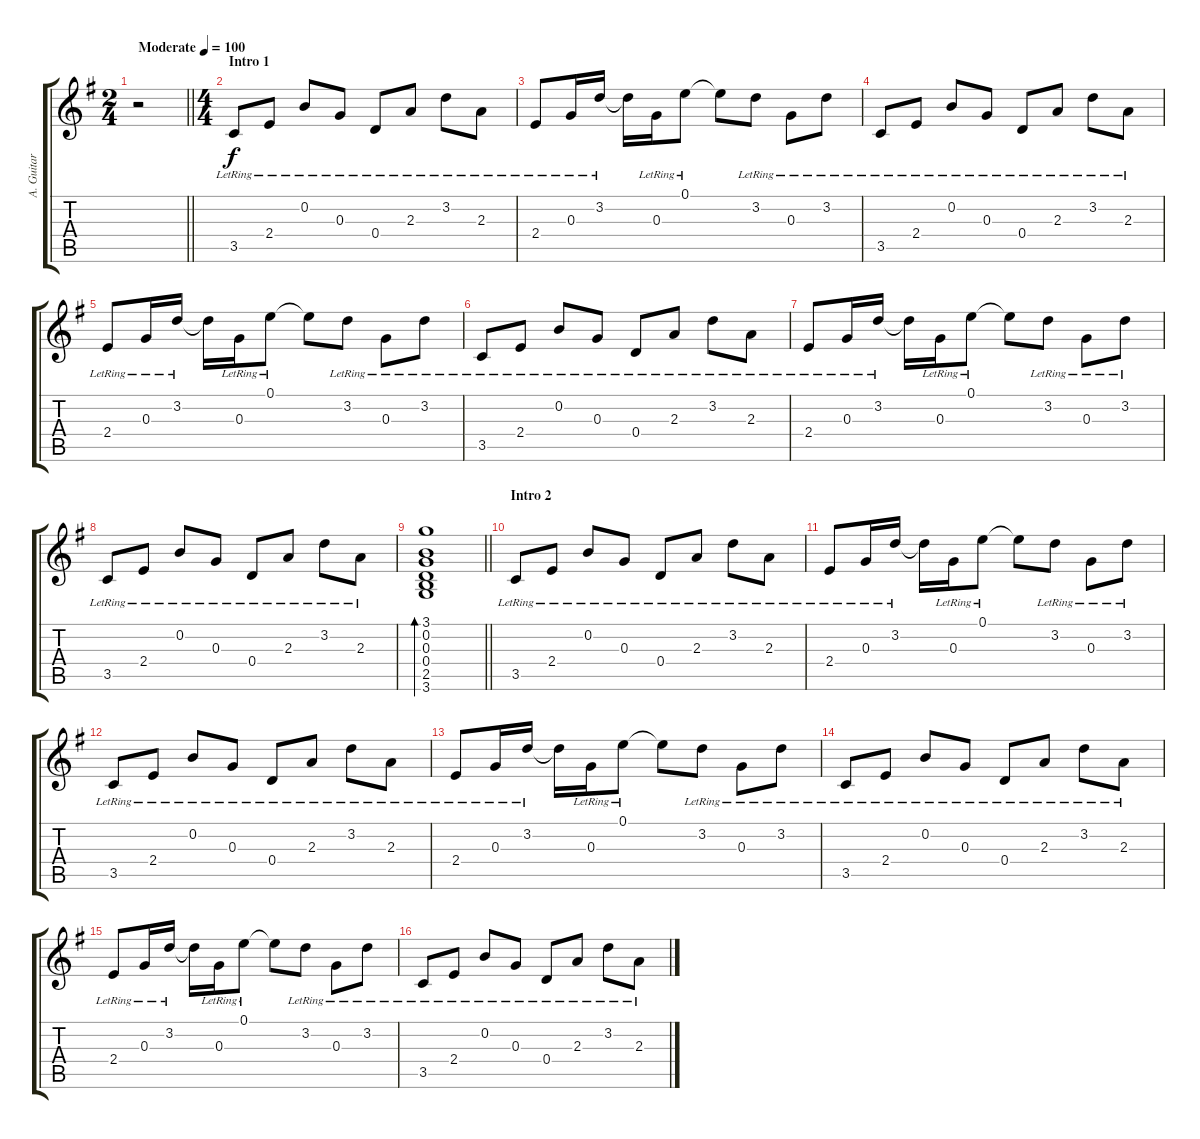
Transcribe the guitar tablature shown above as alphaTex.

\track ("A. Guitar I" "A. Guitar ") {instrument acousticguitarsteel}
\staff {score tabs}
\tuning (E4 B3 G3 D3 A2 E2) {hide}
\ts (2 4)
\tempo (100 "Moderate")
\clef g2
\barLineRight lightlight
\ks g
r.2{dy f instrument acousticguitarsteel} |
\ts (4 4)
\section ("" "Intro 1")
3.5{lr}.8 2.4{lr}.8 0.2{lr}.8 0.3{lr}.8 0.4{lr}.8 2.3{lr}.8 3.2{lr}.8 2.3{lr}.8 |
2.4{lr}.8 0.3{lr}.16 3.2{lr}.16 3.2{t}.16 0.3{lr}.16 0.1{lr}.8 0.1{t}.8 3.2{lr}.8 0.3{lr}.8 3.2{lr}.8 |
3.5{lr}.8 2.4{lr}.8 0.2{lr}.8 0.3{lr}.8 0.4{lr}.8 2.3{lr}.8 3.2{lr}.8 2.3{lr}.8 |
2.4{lr}.8 0.3{lr}.16 3.2{lr}.16 3.2{t}.16 0.3{lr}.16 0.1{lr}.8 0.1{t}.8 3.2{lr}.8 0.3{lr}.8 3.2{lr}.8 |
3.5{lr}.8 2.4{lr}.8 0.2{lr}.8 0.3{lr}.8 0.4{lr}.8 2.3{lr}.8 3.2{lr}.8 2.3{lr}.8 |
2.4{lr}.8 0.3{lr}.16 3.2{lr}.16 3.2{t}.16 0.3{lr}.16 0.1{lr}.8 0.1{t}.8 3.2{lr}.8 0.3{lr}.8 3.2{lr}.8 |
3.5{lr}.8 2.4{lr}.8 0.2{lr}.8 0.3{lr}.8 0.4{lr}.8 2.3{lr}.8 3.2{lr}.8 2.3{lr}.8 |
\barLineRight lightlight
(3.1 0.2 0.3 0.4 2.5 3.6).1{bd 120} |
\section ("" "Intro 2")
3.5{lr}.8 2.4{lr}.8 0.2{lr}.8 0.3{lr}.8 0.4{lr}.8 2.3{lr}.8 3.2{lr}.8 2.3{lr}.8 |
2.4{lr}.8 0.3{lr}.16 3.2{lr}.16 3.2{t}.16 0.3{lr}.16 0.1{lr}.8 0.1{t}.8 3.2{lr}.8 0.3{lr}.8 3.2{lr}.8 |
3.5{lr}.8 2.4{lr}.8 0.2{lr}.8 0.3{lr}.8 0.4{lr}.8 2.3{lr}.8 3.2{lr}.8 2.3{lr}.8 |
2.4{lr}.8 0.3{lr}.16 3.2{lr}.16 3.2{t}.16 0.3{lr}.16 0.1{lr}.8 0.1{t}.8 3.2{lr}.8 0.3{lr}.8 3.2{lr}.8 |
3.5{lr}.8 2.4{lr}.8 0.2{lr}.8 0.3{lr}.8 0.4{lr}.8 2.3{lr}.8 3.2{lr}.8 2.3{lr}.8 |
2.4{lr}.8 0.3{lr}.16 3.2{lr}.16 3.2{t}.16 0.3{lr}.16 0.1{lr}.8 0.1{t}.8 3.2{lr}.8 0.3{lr}.8 3.2{lr}.8 |
3.5{lr}.8 2.4{lr}.8 0.2{lr}.8 0.3{lr}.8 0.4{lr}.8 2.3{lr}.8 3.2{lr}.8 2.3{lr}.8
